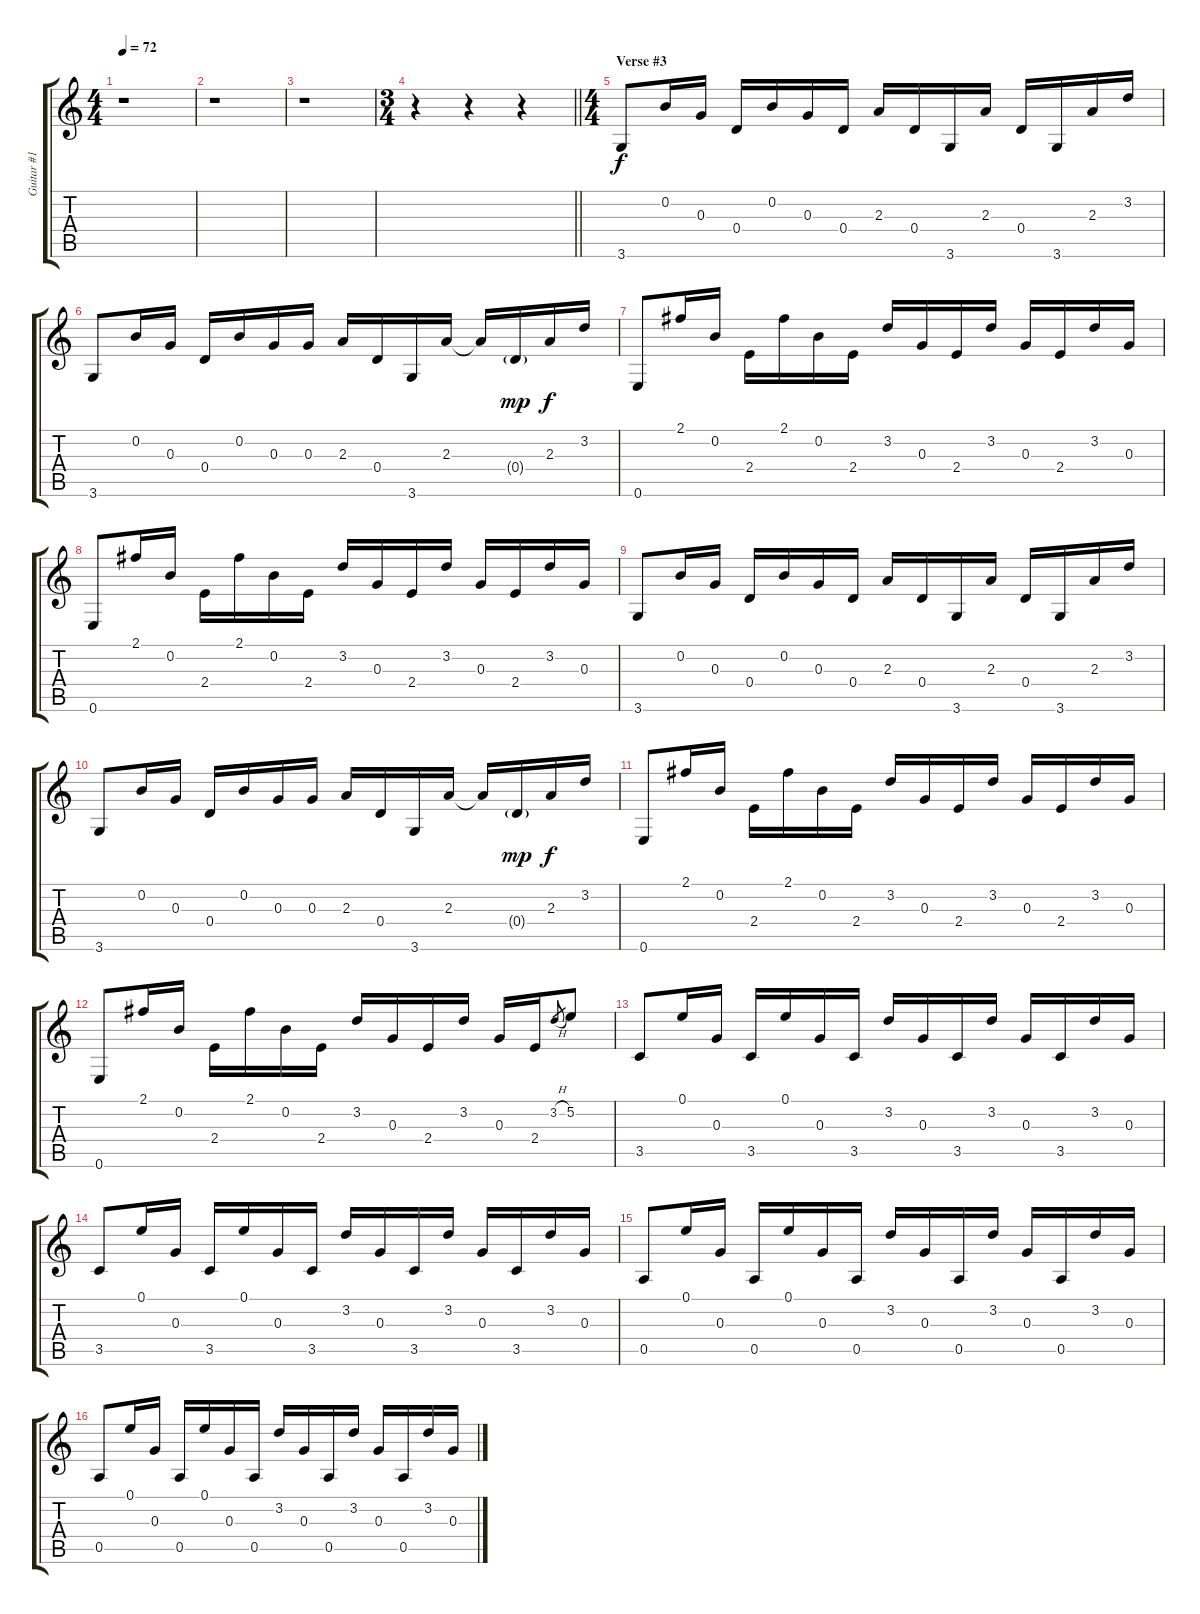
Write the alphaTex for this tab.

\track ("Guitar #1" "Guitar #1") {instrument acousticguitarnylon}
\staff {score tabs}
\tuning (E4 B3 G3 D3 A2 E2) {hide}
\ts (4 4)
\tempo 72
\clef g2
\ks c
r.1{dy f} |
r.1 |
r.1 |
\ts (3 4)
\barLineRight lightlight
r.4 r.4 r.4 |
\ts (4 4)
\section ("" "Verse #3")
3.6.8 0.2.16 0.3.16 0.4.16 0.2.16 0.3.16 0.4.16 2.3.16 0.4.16 3.6.16 2.3.16 0.4.16 3.6.16 2.3.16 3.2.16 |
3.6.8 0.2.16 0.3.16 0.4.16 0.2.16 0.3.16 0.3.16 2.3.16 0.4.16 3.6.16 2.3.16 2.3{t}.16 0.4{g}.16{dy mp} 2.3.16{dy f} 3.2.16 |
0.6.8 2.1.16 0.2.16 2.4.16 2.1.16 0.2.16 2.4.16 3.2.16 0.3.16 2.4.16 3.2.16 0.3.16 2.4.16 3.2.16 0.3.16 |
0.6.8 2.1.16 0.2.16 2.4.16 2.1.16 0.2.16 2.4.16 3.2.16 0.3.16 2.4.16 3.2.16 0.3.16 2.4.16 3.2.16 0.3.16 |
3.6.8 0.2.16 0.3.16 0.4.16 0.2.16 0.3.16 0.4.16 2.3.16 0.4.16 3.6.16 2.3.16 0.4.16 3.6.16 2.3.16 3.2.16 |
3.6.8 0.2.16 0.3.16 0.4.16 0.2.16 0.3.16 0.3.16 2.3.16 0.4.16 3.6.16 2.3.16 2.3{t}.16 0.4{g}.16{dy mp} 2.3.16{dy f} 3.2.16 |
0.6.8 2.1.16 0.2.16 2.4.16 2.1.16 0.2.16 2.4.16 3.2.16 0.3.16 2.4.16 3.2.16 0.3.16 2.4.16 3.2.16 0.3.16 |
0.6.8 2.1.16 0.2.16 2.4.16 2.1.16 0.2.16 2.4.16 3.2.16 0.3.16 2.4.16 3.2.16 0.3.16 2.4.16 3.2{h}.8{gr} 5.2.8 |
3.5.8 0.1.16 0.3.16 3.5.16 0.1.16 0.3.16 3.5.16 3.2.16 0.3.16 3.5.16 3.2.16 0.3.16 3.5.16 3.2.16 0.3.16 |
3.5.8 0.1.16 0.3.16 3.5.16 0.1.16 0.3.16 3.5.16 3.2.16 0.3.16 3.5.16 3.2.16 0.3.16 3.5.16 3.2.16 0.3.16 |
0.5.8 0.1.16 0.3.16 0.5.16 0.1.16 0.3.16 0.5.16 3.2.16 0.3.16 0.5.16 3.2.16 0.3.16 0.5.16 3.2.16 0.3.16 |
0.5.8 0.1.16 0.3.16 0.5.16 0.1.16 0.3.16 0.5.16 3.2.16 0.3.16 0.5.16 3.2.16 0.3.16 0.5.16 3.2.16 0.3.16
